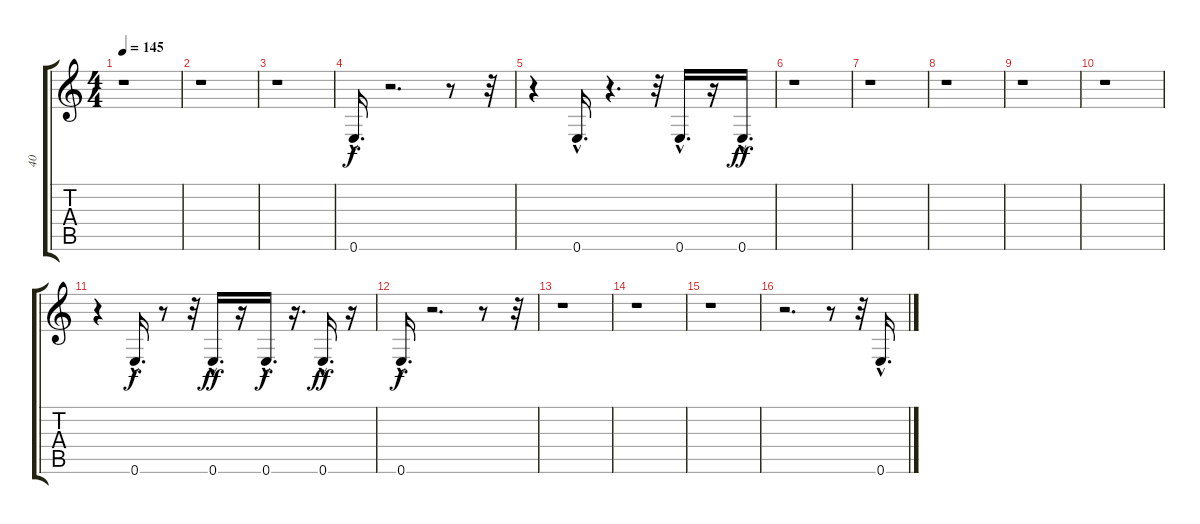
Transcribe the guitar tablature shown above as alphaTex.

\track ("40" "40") {instrument acousticguitarnylon}
\staff {score tabs}
\tuning (E4 B3 G3 D3 A2 E2) {hide}
\ts (4 4)
\tempo 145
\clef g2
\ks c
r.1{dy ff} |
r.1 |
r.1 |
0.6{hac}.16{d dy f} r.2{d} r.8 r.32 |
r.4 0.6{hac}.16{d} r.4{d} r.32 0.6{hac}.16{d} r.16 0.6{hac}.16{d dy ff} |
r.1 |
r.1 |
r.1 |
r.1 |
r.1 |
r.4 0.6{hac}.16{d dy f} r.8 r.32 0.6{hac}.16{d dy ff} r.16 0.6{hac}.16{d dy f} r.16{d} 0.6{hac}.16{d dy ff} r.16 |
0.6{hac}.16{d dy f} r.2{d} r.8 r.32 |
r.1 |
r.1 |
r.1 |
r.2{d} r.8 r.32 0.6{hac}.16{d}
